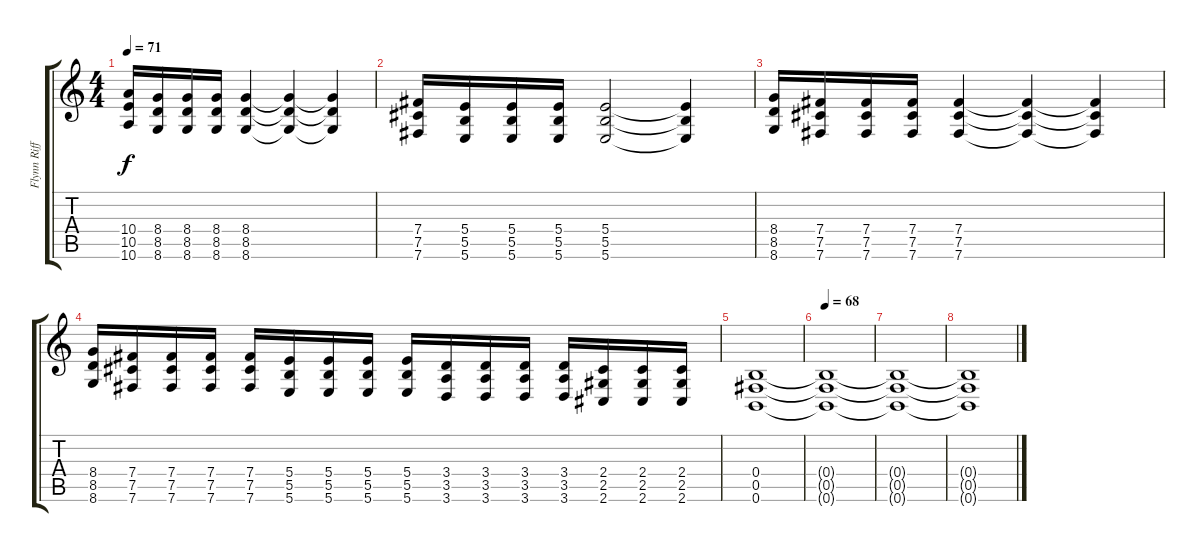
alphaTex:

\track ("Flynn Riff" "Flynn Riff") {instrument distortionguitar}
\staff {score tabs}
\tuning (Db4 Ab3 E3 B2 Gb2 B1) {hide}
\ts (4 4)
\tempo 71
\clef g2
\ks c
(10.4 10.5 10.6).16{dy f} (8.4 8.5 8.6).16 (8.4 8.5 8.6).16 (8.4 8.5 8.6).16 (8.4 8.5 8.6).4 (8.4{t} 8.5{t} 8.6{t}).4 (8.4{t} 8.5{t} 8.6{t}).4 |
(7.4 7.5 7.6).16 (5.4 5.5 5.6).16 (5.4 5.5 5.6).16 (5.4 5.5 5.6).16 (5.4 5.5 5.6).2 (5.4{t} 5.5{t} 5.6{t}).4 |
(8.4 8.5 8.6).16 (7.4 7.5 7.6).16 (7.4 7.5 7.6).16 (7.4 7.5 7.6).16 (7.4 7.5 7.6).4 (7.4{t} 7.5{t} 7.6{t}).4 (7.4{t} 7.5{t} 7.6{t}).4 |
(8.4 8.5 8.6).16 (7.4 7.5 7.6).16 (7.4 7.5 7.6).16 (7.4 7.5 7.6).16 (7.4 7.5 7.6).16 (5.4 5.5 5.6).16 (5.4 5.5 5.6).16 (5.4 5.5 5.6).16 (5.4 5.5 5.6).16 (3.4 3.5 3.6).16 (3.4 3.5 3.6).16 (3.4 3.5 3.6).16 (3.4 3.5 3.6).16 (2.4 2.5 2.6).16 (2.4 2.5 2.6).16 (2.4 2.5 2.6).16 |
(0.4 0.5 0.6).1 |
\tempo 68
(0.4{t} 0.5{t} 0.6{t}).1{volume 0} |
(0.4{t} 0.5{t} 0.6{t}).1 |
(0.4{t} 0.5{t} 0.6{t}).1
